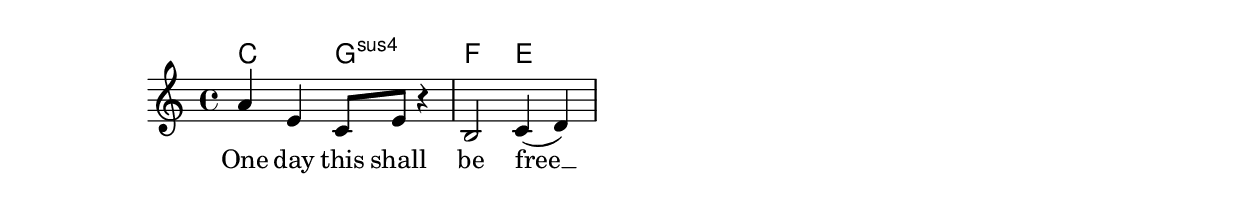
%% Do not edit this file; it is auto-generated from LSR http://lsr.dsi.unimi.it
%% This file is in the public domain.
\version "2.11.53"

\header {
  lsrtags = "chords"

  texidoces = "
Al juntar nombres de acorde en cifrado americano, melodía y letra,
obtenemos una hoja guía de acordes o «lead sheet»:

"
  doctitlees = "Hoja guía de acordes o «lead sheet» sencilla"

  texidoc = "
When put together, chord names, a melody, and lyrics form a lead sheet:

"
  doctitle = "Simple lead sheet"
} % begin verbatim
<<
  \chords { c2 g:sus4 f e }
  \relative c'' {
    a4 e c8 e r4
    b2 c4( d)
  }
  \addlyrics { One day this shall be free __ }
>>
